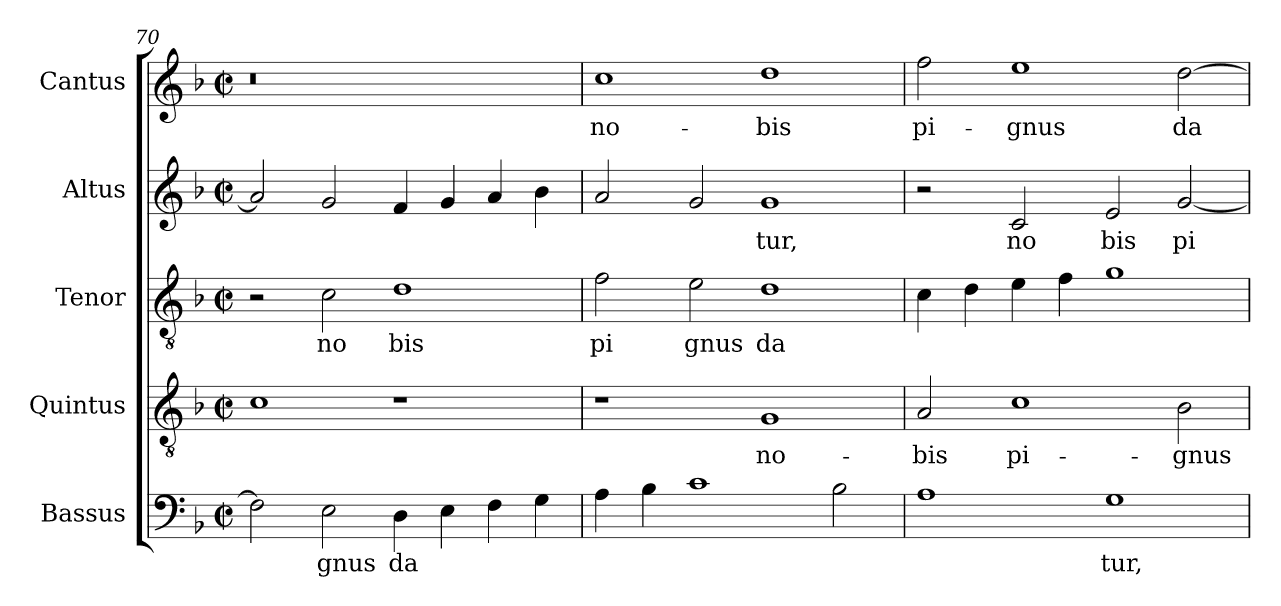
**kern	**text	**kern	**text	**kern	**text	**kern	**text	**kern	**text
*part5	*part5	*part4	*part4	*part3	*part3	*part2	*part2	*part1	*part1
*staff5	*staff5	*staff4	*staff4	*staff3	*staff3	*staff2	*staff2	*staff1	*staff1
*I"Bassus	*	*I"Quintus	*	*I"Tenor	*	*I"Altus	*	*I"Cantus	*
*clefF4	*	*clefGv2	*	*clefGv2	*	*clefG2	*	*clefG2	*
*k[b-]	*	*k[b-]	*	*k[b-]	*	*k[b-]	*	*k[b-]	*
*F:	*	*F:	*	*F:	*	*F:	*	*F:	*
*M2/2	*	*M2/2	*	*M2/2	*	*M2/2	*	*M2/2	*
*met(c|)	*	*met(c|)	*	*met(c|)	*	*met(c|)	*	*met(c|)	*
=70	=70	=70	=70	=70	=70	=70	=70	=70	=70
!	!LO:LY:b:cj	!	!LO:LY:b:cj	!	!	!	!LO:LY:b:cj	!	!
2F\]	.	1c	.	2r	.	2a/]	.	0r	.
!	!LO:LY:b:cj	!	!	!	!LO:LY:b:cj	!	!LO:LY:b:cj	!	!
2E\	gnus	.	.	2c\	no	2g/	.	.	.
!	!LO:LY:b:cj	!	!	!	!LO:LY:b:cj	!	!LO:LY:b:cj	!	!
4D\	da	1r	.	1d	bis	4f/	.	.	.
!	!LO:LY:b:cj	!	!	!	!	!	!LO:LY:b:cj	!	!
4E\	.	.	.	.	.	4g/	.	.	.
!	!LO:LY:b:cj	!	!	!	!	!	!LO:LY:b:cj	!	!
4F\	.	.	.	.	.	4a/	.	.	.
!	!LO:LY:b:cj	!	!	!	!	!	!LO:LY:b:cj	!	!
4G\	.	.	.	.	.	4b-\	.	.	.
=71	=71	=71	=71	=71	=71	=71	=71	=71	=71
!	!LO:LY:b:cj	!	!	!	!LO:LY:b:cj	!	!LO:LY:b:cj	!	!LO:LY:b:cj
4A\	.	1r	.	2f\	pi	2a/	.	1cc	no-
!	!LO:LY:b:cj	!	!	!	!	!	!	!	!
4B-\	.	.	.	.	.	.	.	.	.
!	!LO:LY:b:cj	!	!	!	!LO:LY:b:cj	!	!LO:LY:b:cj	!	!
1c	.	.	.	2e\	gnus	2g/	.	.	.
!	!	!	!LO:LY:b:cj	!	!LO:LY:b:cj	!	!LO:LY:b:cj	!	!LO:LY:b:cj
.	.	1G	no-	1d	da	1g	tur,	1dd	-bis
!	!LO:LY:b:cj	!	!	!	!	!	!	!	!
2B-\	.	.	.	.	.	.	.	.	.
=72	=72	=72	=72	=72	=72	=72	=72	=72	=72
!	!LO:LY:b:cj	!	!LO:LY:b:cj	!	!LO:LY:b:cj	!	!	!	!LO:LY:b:cj
1A	.	2A/	-bis	4c\	.	2r	.	2ff\	pi-
!	!	!	!	!	!LO:LY:b:cj	!	!	!	!
.	.	.	.	4d\	.	.	.	.	.
!	!	!	!LO:LY:b:cj	!	!LO:LY:b:cj	!	!LO:LY:b:cj	!	!LO:LY:b:cj
.	.	1c	pi-	4e\	.	2c/	no	1ee	-gnus
!	!	!	!	!	!LO:LY:b:cj	!	!	!	!
.	.	.	.	4f\	.	.	.	.	.
!	!LO:LY:b:cj	!	!	!	!LO:LY:b:cj	!	!LO:LY:b:cj	!	!
1G	tur,	.	.	1g	.	2e/	bis	.	.
!	!	!	!LO:LY:b:cj	!	!	!	!LO:LY:b:cj	!	!LO:LY:b:cj
.	.	2B-\	-gnus	.	.	[<2g/	pi	[>2dd\	da-
=	=	=	=	=	=	=	=	=	=
*-	*-	*-	*-	*-	*-	*-	*-	*-	*-
